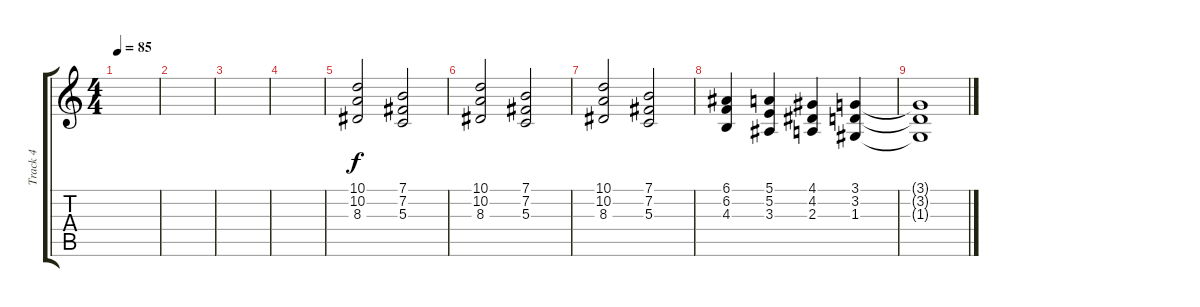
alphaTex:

\track ("Track 4" "Track 4") {instrument stringensemble2}
\staff {score tabs}
\tuning (E4 B3 G3 D3 A2 E2) {hide}
\ts (4 4)
\tempo 85
\clef g2
\ks c
|
|
|
|
(10.1 10.2 8.3).2{instrument stringensemble2} (7.1 7.2 5.3).2 |
(10.1 10.2 8.3).2 (7.1 7.2 5.3).2 |
(10.1 10.2 8.3).2 (7.1 7.2 5.3).2 |
(6.1 6.2 4.3).4 (5.1 5.2 3.3).4 (4.1 4.2 2.3).4 (3.1 3.2 1.3).4 |
(3.1{t} 3.2{t} 1.3{t}).1
